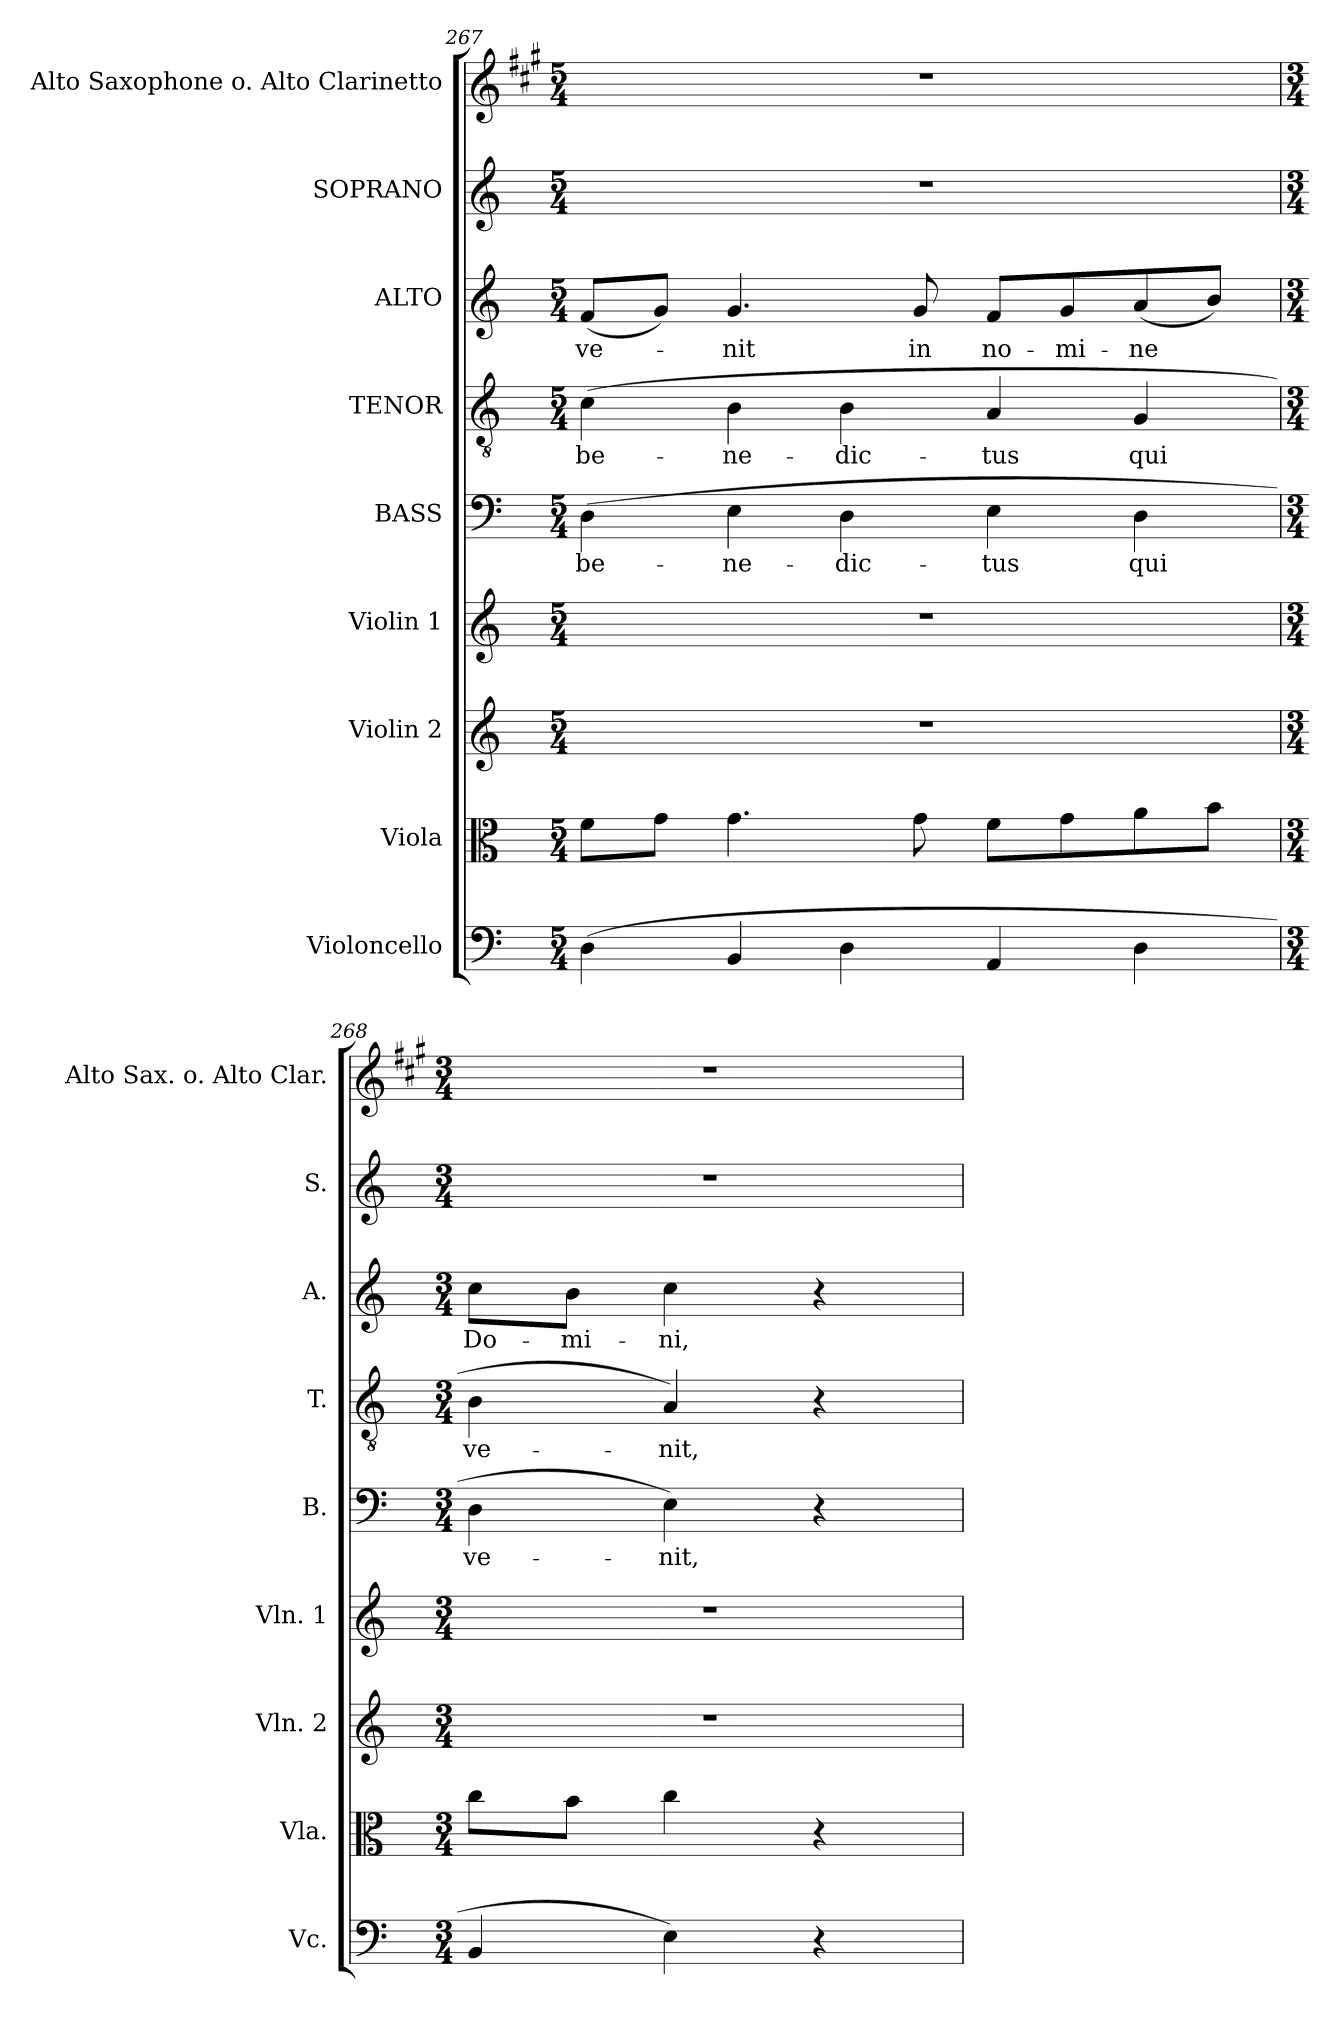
**kern	**kern	**kern	**kern	**kern	**text	**kern	**text	**kern	**text	**kern	**kern
*part9	*part8	*part7	*part6	*part5	*part5	*part4	*part4	*part3	*part3	*part2	*part1
*staff9	*staff8	*staff7	*staff6	*staff5	*staff5	*staff4	*staff4	*staff3	*staff3	*staff2	*staff1
*I"Violoncello	*I"Viola	*I"Violin 2	*I"Violin 1	*I"BASS	*	*I"TENOR	*	*I"ALTO	*	*I"SOPRANO	*I"Alto Saxophone o. Alto Clarinetto
*I'Vc.	*I'Vla.	*I'Vln. 2	*I'Vln. 1	*I'B.	*	*I'T.	*	*I'A.	*	*I'S.	*I'Alto Sax. o. Alto Clar.
*clefF4	*clefC3	*clefG2	*clefG2	*clefF4	*	*clefGv2	*	*clefG2	*	*clefG2	*clefG2
*	*	*	*	*	*	*ITrd7c12	*	*	*	*	*ITrd5c9
*k[]	*k[]	*k[]	*k[]	*k[]	*	*k[]	*	*k[]	*	*k[]	*k[]
*C:	*C:	*C:	*C:	*C:	*	*C:	*	*C:	*	*C:	*C:
*M5/4	*M5/4	*M5/4	*M5/4	*M5/4	*	*M5/4	*	*M5/4	*	*M5/4	*M5/4
=267	=267	=267	=267	=267	=267	=267	=267	=267	=267	=267	=267
!	!	!LO:N:vis=1	!LO:N:vis=1	!	!	!	!	!	!	!	!
!	!	!	!	!	!LO:LY:b:color=#000000	!	!	!	!	!	!
!	!	!	!	!	!	!	!LO:LY:b:color=#000000	!	!	!	!
!	!	!	!	!	!	!	!	!	!LO:LY:b:color=#000000	!LO:N:vis=1	!LO:N:vis=1
(4Di\	8fi\L	4%5r	4%5r	(4Di\	be-	(4Ci\	be-	(8fi/L	ve-	4%5r	4%5r
.	8gi\J	.	.	.	.	.	.	8gi/J)	.	.	.
!	!	!	!	!	!LO:LY:b:color=#000000	!	!	!	!	!	!
!	!	!	!	!	!	!	!LO:LY:b:color=#000000	!	!	!	!
!	!	!	!	!	!	!	!	!	!LO:LY:b:color=#000000	!	!
4BBi/	4.gi\	.	.	4Ei\	-ne-	4BBi\	-ne-	4.gi/	-nit	.	.
!	!	!	!	!	!LO:LY:b:color=#000000	!	!	!	!	!	!
!	!	!	!	!	!	!	!LO:LY:b:color=#000000	!	!	!	!
4Di\	.	.	.	4Di\	-dic-	4BBi\	-dic-	.	.	.	.
!	!	!	!	!	!	!	!	!	!LO:LY:b:color=#000000	!	!
.	8gi\	.	.	.	.	.	.	8gi/	in	.	.
!	!	!	!	!	!LO:LY:b:color=#000000	!	!	!	!	!	!
!	!	!	!	!	!	!	!LO:LY:b:color=#000000	!	!	!	!
!	!	!	!	!	!	!	!	!	!LO:LY:b:color=#000000	!	!
4AAi/	8fi\L	.	.	4Ei\	-tus	4AAi/	-tus	8fi/L	no-	.	.
!	!	!	!	!	!	!	!	!	!LO:LY:b:color=#000000	!	!
.	8gi\	.	.	.	.	.	.	8gi/	-mi-	.	.
!	!	!	!	!	!LO:LY:b:color=#000000	!	!	!	!	!	!
!	!	!	!	!	!	!	!LO:LY:b:color=#000000	!	!	!	!
!	!	!	!	!	!	!	!	!	!LO:LY:b:color=#000000	!	!
4Di\	8ai\	.	.	4Di\	qui	4GGi/	qui	(8ai/	-ne	.	.
.	8bi\J	.	.	.	.	.	.	8bi/J)	.	.	.
=268	=268	=268	=268	=268	=268	=268	=268	=268	=268	=268	=268
*M3/4	*M3/4	*M3/4	*M3/4	*M3/4	*	*M3/4	*	*M3/4	*	*M3/4	*M3/4
!	!	!LO:N:vis=1	!LO:N:vis=1	!	!	!	!	!	!	!	!
!	!	!	!	!	!LO:LY:b:color=#000000	!	!	!	!	!	!
!	!	!	!	!	!	!	!LO:LY:b:color=#000000	!	!	!	!
!	!	!	!	!	!	!	!	!	!LO:LY:b:color=#000000	!LO:N:vis=1	!LO:N:vis=1
4BBi/	8cci\L	2.r	2.r	4Di\	ve-	4BBi\	ve-	8cci\L	Do-	2.r	2.r
!	!	!	!	!	!	!	!	!	!LO:LY:b:color=#000000	!	!
.	8bi\J	.	.	.	.	.	.	8bi\J	-mi-	.	.
!	!	!	!	!	!LO:LY:b:color=#000000	!	!	!	!	!	!
!	!	!	!	!	!	!	!LO:LY:b:color=#000000	!	!	!	!
!	!	!	!	!	!	!	!	!	!LO:LY:b:color=#000000	!	!
4Ei\)	4cci\	.	.	4Ei\)	-nit,	4AAi/)	-nit,	4cci\	-ni,	.	.
4r	4r	.	.	4r	.	4r	.	4r	.	.	.
=	=	=	=	=	=	=	=	=	=	=	=
*-	*-	*-	*-	*-	*-	*-	*-	*-	*-	*-	*-
